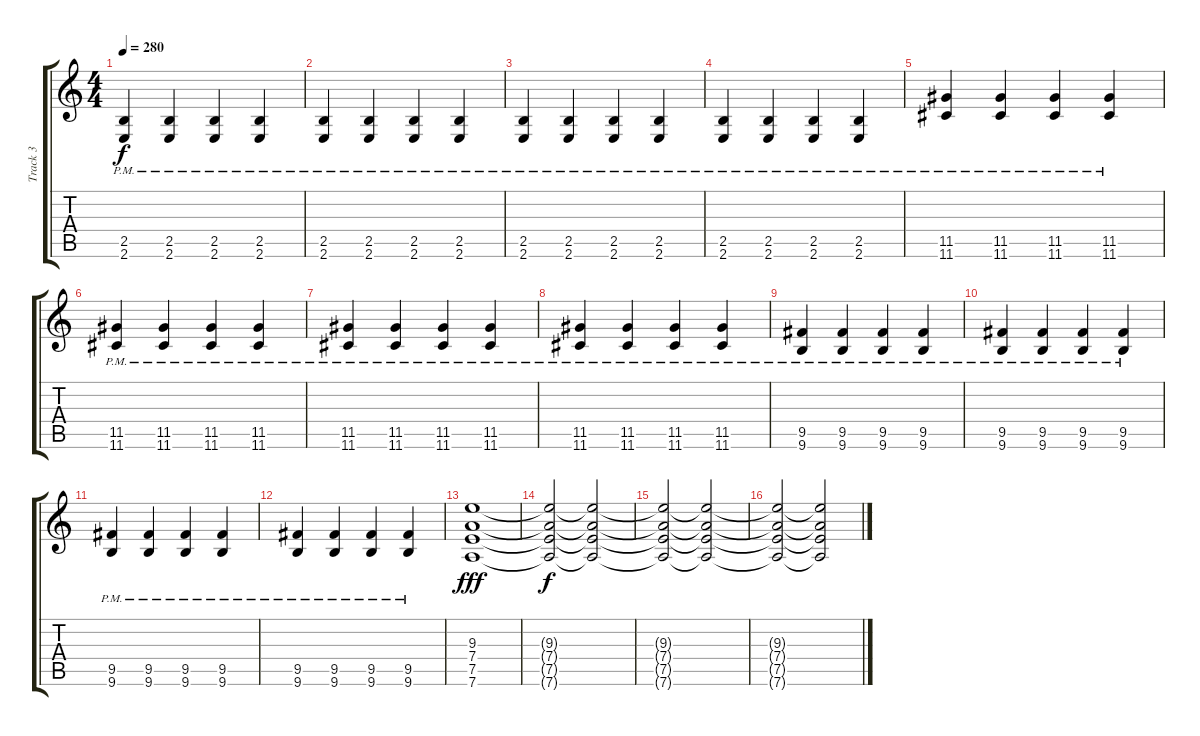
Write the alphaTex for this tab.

\track ("Track 3" "Track 3") {instrument distortionguitar}
\staff {score tabs}
\tuning (E4 B3 G3 D3 A2 D2) {hide}
\ts (4 4)
\tempo 280
\clef g2
\ks c
(2.5{pm} 2.6{pm}).4{dy f} (2.5{pm} 2.6{pm}).4 (2.5{pm} 2.6{pm}).4 (2.5{pm} 2.6{pm}).4 |
(2.5{pm} 2.6{pm}).4 (2.5{pm} 2.6{pm}).4 (2.5{pm} 2.6{pm}).4 (2.5{pm} 2.6{pm}).4 |
(2.5{pm} 2.6{pm}).4 (2.5{pm} 2.6{pm}).4 (2.5{pm} 2.6{pm}).4 (2.5{pm} 2.6{pm}).4 |
(2.5{pm} 2.6{pm}).4 (2.5{pm} 2.6{pm}).4 (2.5{pm} 2.6{pm}).4 (2.5{pm} 2.6{pm}).4 |
(11.5{pm} 11.6{pm}).4 (11.5{pm} 11.6{pm}).4 (11.5{pm} 11.6{pm}).4 (11.5{pm} 11.6{pm}).4 |
(11.5{pm} 11.6{pm}).4 (11.5{pm} 11.6{pm}).4 (11.5{pm} 11.6{pm}).4 (11.5{pm} 11.6{pm}).4 |
(11.5{pm} 11.6{pm}).4 (11.5{pm} 11.6{pm}).4 (11.5{pm} 11.6{pm}).4 (11.5{pm} 11.6{pm}).4 |
(11.5{pm} 11.6{pm}).4 (11.5{pm} 11.6{pm}).4 (11.5{pm} 11.6{pm}).4 (11.5{pm} 11.6{pm}).4 |
(9.5{pm} 9.6{pm}).4 (9.5{pm} 9.6{pm}).4 (9.5{pm} 9.6{pm}).4 (9.5{pm} 9.6{pm}).4 |
(9.5{pm} 9.6{pm}).4 (9.5{pm} 9.6{pm}).4 (9.5{pm} 9.6{pm}).4 (9.5{pm} 9.6{pm}).4 |
(9.5{pm} 9.6{pm}).4 (9.5{pm} 9.6{pm}).4 (9.5{pm} 9.6{pm}).4 (9.5{pm} 9.6{pm}).4 |
(9.5{pm} 9.6{pm}).4 (9.5{pm} 9.6{pm}).4 (9.5{pm} 9.6{pm}).4 (9.5{pm} 9.6{pm}).4 |
(9.3 7.4 7.5 7.6).1{dy fff} |
(9.3{t} 7.4{t} 7.5{t} 7.6{t}).2{dy f} (9.3{t} 7.4{t} 7.5{t} 7.6{t}).2 |
(9.3{t} 7.4{t} 7.5{t} 7.6{t}).2 (9.3{t} 7.4{t} 7.5{t} 7.6{t}).2 |
(9.3{t} 7.4{t} 7.5{t} 7.6{t}).2 (9.3{t} 7.4{t} 7.5{t} 7.6{t}).2
